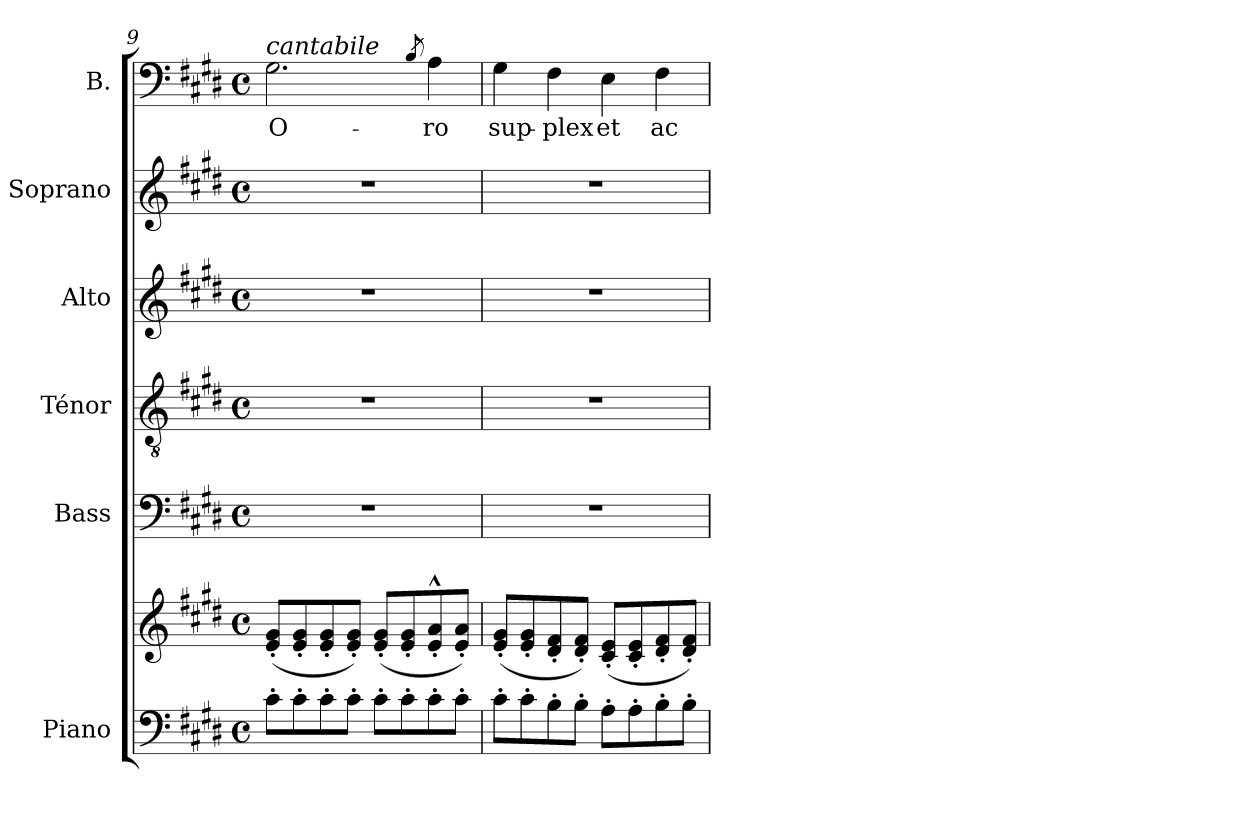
**kern	**kern	**kern	**kern	**kern	**kern	**kern	**text
*part6	*part6	*part5	*part4	*part3	*part2	*part1	*part1
*staff7	*staff6	*staff5	*staff4	*staff3	*staff2	*staff1	*staff1
*I"Piano	*	*I"Bass	*I"Ténor	*I"Alto	*I"Soprano	*I"B.	*
*I'Pno.	*	*I'B.	*I'T.	*I'A.	*I'S.	*I'B.	*
*clefF4	*clefG2	*clefF4	*clefGv2	*clefG2	*clefG2	*clefF4	*
*k[f#c#g#d#]	*k[f#c#g#d#]	*k[f#c#g#d#]	*k[f#c#g#d#]	*k[f#c#g#d#]	*k[f#c#g#d#]	*k[f#c#g#d#]	*
*M4/4	*M4/4	*M4/4	*M4/4	*M4/4	*M4/4	*M4/4	*
*met(c)	*met(c)	*met(c)	*met(c)	*met(c)	*met(c)	*met(c)	*
=9	=9	=9	=9	=9	=9	=9	=9
!	!	!	!	!	!	!LO:TX:a:i:t=cantabile	!
8c#'\L	(8e/' 8g#/'L	1r	1r	1r	1r	2.G#\	O-
8c#'\	8e/' 8g#/'	.	.	.	.	.	.
8c#'\	8e/' 8g#/'	.	.	.	.	.	.
8c#'\J	8e/' 8g#/'J)	.	.	.	.	.	.
8c#'\L	(8e/' 8g#/'L	.	.	.	.	.	.
8c#'\	8e/' 8g#/'	.	.	.	.	.	.
.	.	.	.	.	.	8qB/	.
8c#'\	8e/'^^ 8a/'^^	.	.	.	.	4A\	-ro
8c#'\J	8e/' 8a/'J)	.	.	.	.	.	.
!!LO:LB:g=z
=10	=10	=10	=10	=10	=10	=10	=10
8c#'\L	(8e/' 8g#/'L	1r	1r	1r	1r	4G#\	sup-
8c#'\	8e/' 8g#/'	.	.	.	.	.	.
8B'\	8d#/' 8f#/'	.	.	.	.	4F#\	-plex
8B'\J	8d#/' 8f#/'J)	.	.	.	.	.	.
8A'\L	(8c#/' 8e/'L	.	.	.	.	4E\	et
8A'\	8c#/' 8e/'	.	.	.	.	.	.
8B'\	8d#/' 8f#/'	.	.	.	.	4F#\	ac-
8B'\J	8d#/' 8f#/'J)	.	.	.	.	.	.
=	=	=	=	=	=	=	=
*-	*-	*-	*-	*-	*-	*-	*-
